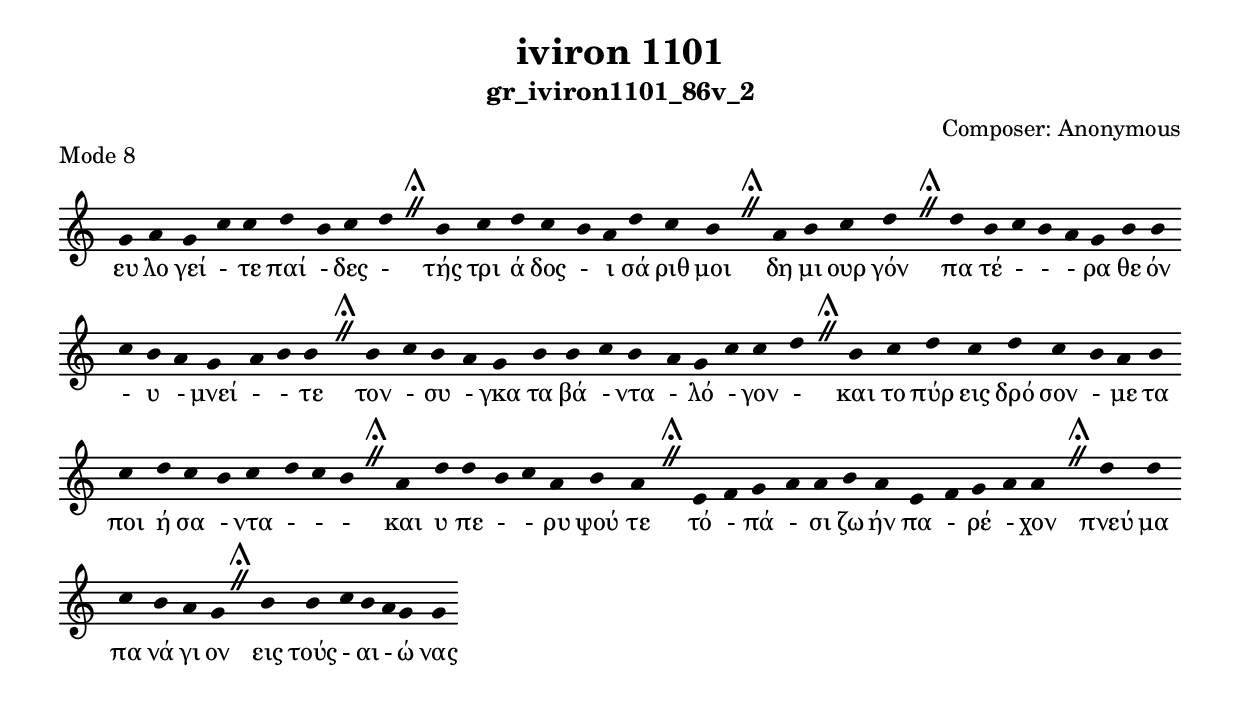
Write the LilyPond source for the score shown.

\include "gregorian.ly"

	\header {
 	  title = "iviron 1101"
	  subtitle = "gr_iviron1101_86v_2"
	  composer = "Composer: Αnonymous"
	  piece = "Mode 8"
	}

	chant = {
	  g'4 a'4 g'4 c''4 c''4 d''4 b'4 c''4 d''4 \divisioMaior
 b'4 c''4 d''4 c''4 b'4 a'4 d''4 c''4 b'4 \divisioMaior
 a'4 b'4 c''4 d''4 \divisioMaior
 d''4 b'4 c''4 b'4 a'4 g'4 b'4 b'4 c''4 b'4 a'4 g'4 a'4 b'4 b'4 \divisioMaior
 b'4 c''4 b'4 a'4 g'4 b'4 b'4 c''4 b'4 a'4 g'4 c''4 c''4 d''4 \divisioMaior
 b'4 c''4 d''4 c''4 d''4 c''4 b'4 a'4 b'4 c''4 d''4 c''4 b'4 c''4 d''4 c''4 b'4 \divisioMaior
 a'4 d''4 d''4 b'4 c''4 a'4 b'4 a'4 \divisioMaior
 e'4 f'4 g'4 a'4 a'4 b'4 a'4 e'4 f'4 g'4 a'4 a'4 \divisioMaior
 d''4 d''4 c''4 b'4 a'4 g'4 \divisioMaior
 b'4 b'4 c''4 b'4 a'4 g'4 g'4\finalis
	}

	verba = \lyricmode {ευ λο γεί - τε παί - δες - 
τής τρι ά δος - ι σά ριθ μοι 
δη μι ουρ γόν 
πα τέ -  -  - ρα θε όν - υ - μνεί -  - τε 
τον - συ - γκα τα βά - ντα - λό - γον - 
και το πύρ εις δρό σον - με τα ποι ή σα - ντα -  -  - 
και υ πε -  - ρυ ψού τε 
τό - πά - σι ζω ήν πα - ρέ - χον 
πνεύ μα πα νά γι ον 
εις τούς - αι - ώ νας 
	}


	\score {
	  \new Staff <<
	  \new Voice = "melody" \chant
	  \new Lyrics = "one" \lyricsto melody \verba
	  >>
	  \layout {
	    \context {
	      \Staff
	      \remove "Time_signature_engraver"
	      \remove "Bar_engraver"
	    }
	    \context {
	      \Voice
	      \remove "Stem_engraver"
	    }
	  }
	}